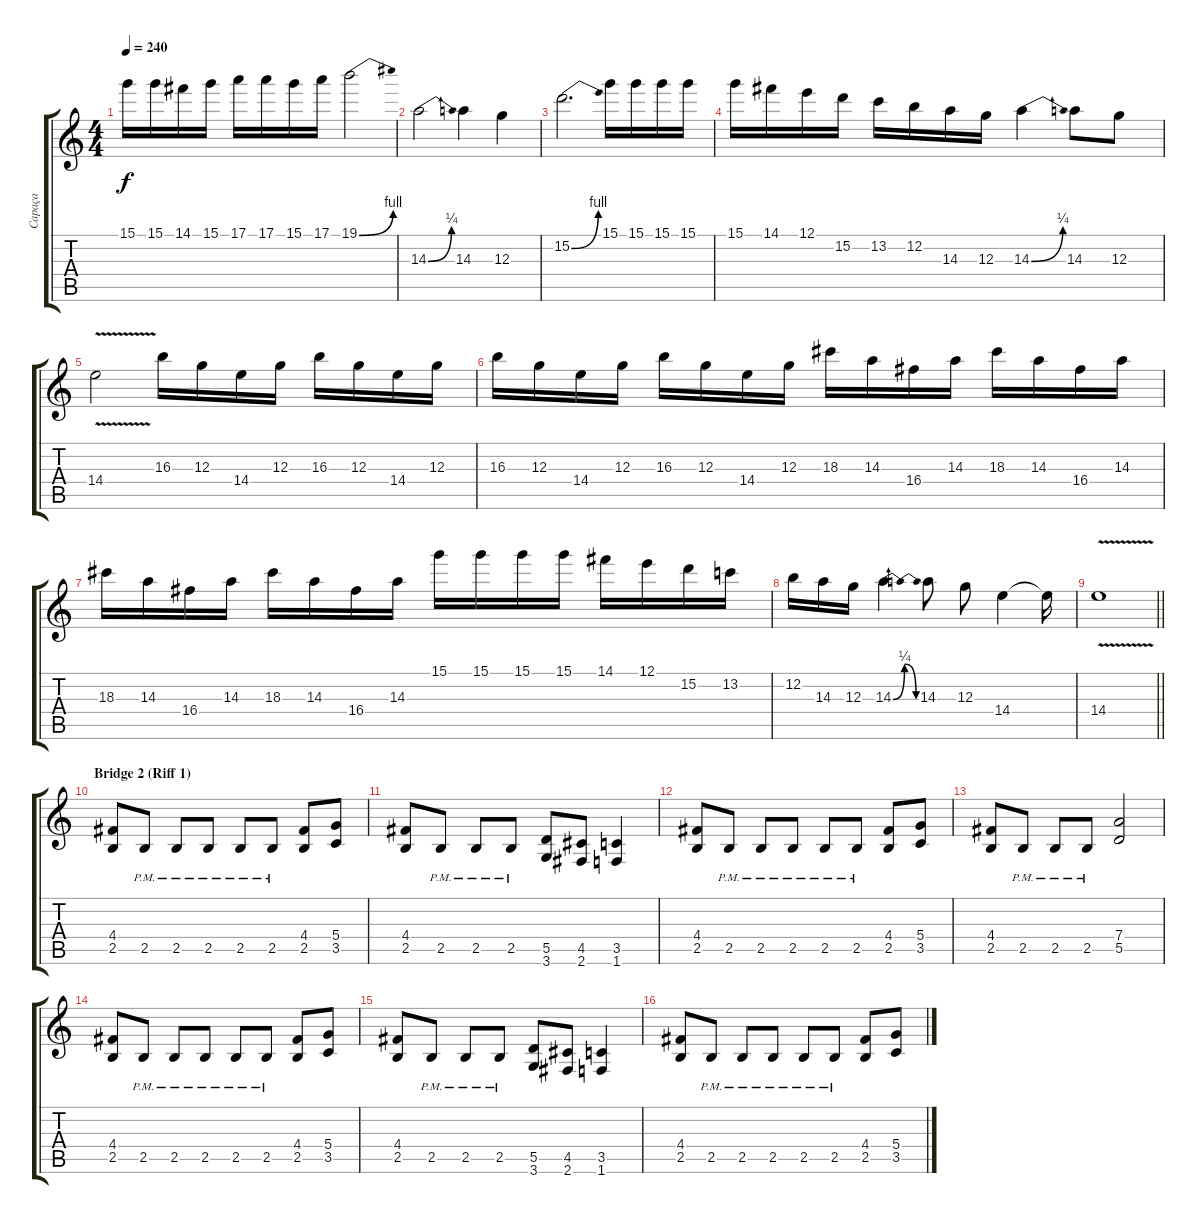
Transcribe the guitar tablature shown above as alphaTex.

\track ("Capaça" "Capaça") {instrument distortionguitar}
\staff {score tabs}
\tuning (E4 B3 G3 D3 A2 E2) {hide}
\ts (4 4)
\tempo 240
\clef g2
\ks c
15.1.16{dy f} 15.1.16 14.1.16 15.1.16 17.1.16 17.1.16 15.1.16 17.1.16 19.1{be (bend 0 0 60 4)}.2 |
14.3{be (bend 0 0 60 1)}.2 14.3.4 12.3.4 |
15.2{be (bend 0 0 60 4)}.2{d} 15.1.16 15.1.16 15.1.16 15.1.16 |
15.1.16 14.1.16 12.1.16 15.2.16 13.2.16 12.2.16 14.3.16 12.3.16 14.3{be (bend 0 0 60 1)}.4 14.3.8 12.3.8 |
14.4{v}.2 16.3.16 12.3.16 14.4.16 12.3.16 16.3.16 12.3.16 14.4.16 12.3.16 |
16.3.16 12.3.16 14.4.16 12.3.16 16.3.16 12.3.16 14.4.16 12.3.16 18.3.16 14.3.16 16.4.16 14.3.16 18.3.16 14.3.16 16.4.16 14.3.16 |
18.3.16 14.3.16 16.4.16 14.3.16 18.3.16 14.3.16 16.4.16 14.3.16 15.1.16 15.1.16 15.1.16 15.1.16 14.1.16 12.1.16 15.2.16 13.2.16 |
12.2.16 14.3.16 12.3.16 14.3{be (bendrelease 0 0 15 1 44 1 60 0)}.4 14.3.8 12.3.8 14.4.4 14.4{t}.16 |
\barLineRight lightlight
14.4{v}.1 |
\section ("" "Bridge 2 (Riff 1)")
(4.4 2.5).8{volume 13 balance 16} 2.5{pm}.8 2.5{pm}.8 2.5{pm}.8 2.5{pm}.8 2.5{pm}.8 (4.4 2.5).8 (5.4 3.5).8 |
(4.4 2.5).8 2.5{pm}.8 2.5{pm}.8 2.5{pm}.8 (5.5 3.6).8 (4.5 2.6).8 (3.5 1.6).4 |
(4.4 2.5).8 2.5{pm}.8 2.5{pm}.8 2.5{pm}.8 2.5{pm}.8 2.5{pm}.8 (4.4 2.5).8 (5.4 3.5).8 |
(4.4 2.5).8 2.5{pm}.8 2.5{pm}.8 2.5{pm}.8 (7.4 5.5).2 |
(4.4 2.5).8 2.5{pm}.8 2.5{pm}.8 2.5{pm}.8 2.5{pm}.8 2.5{pm}.8 (4.4 2.5).8 (5.4 3.5).8 |
(4.4 2.5).8 2.5{pm}.8 2.5{pm}.8 2.5{pm}.8 (5.5 3.6).8 (4.5 2.6).8 (3.5 1.6).4 |
(4.4 2.5).8 2.5{pm}.8 2.5{pm}.8 2.5{pm}.8 2.5{pm}.8 2.5{pm}.8 (4.4 2.5).8 (5.4 3.5).8
